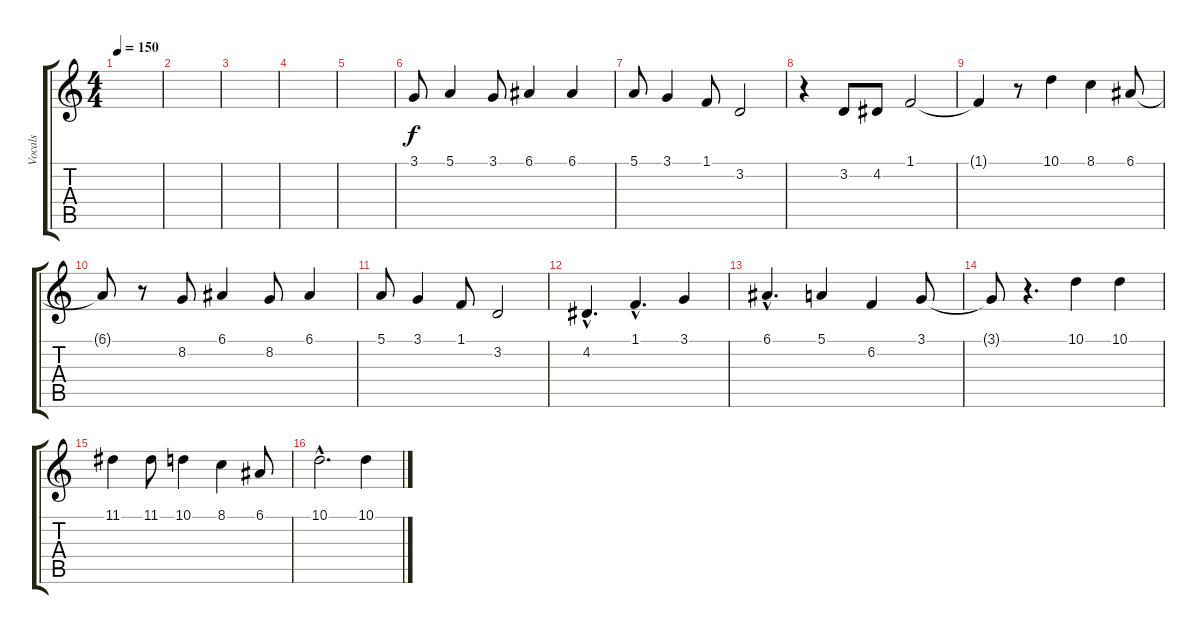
\track ("Vocals" "Vocals") {instrument lead3calliope}
\staff {score tabs}
\tuning (E4 B3 G3 D3 A2 E2) {hide}
\ts (4 4)
\tempo 150
\clef g2
\ks c
|
|
|
|
|
3.1.8 5.1.4 3.1.8 6.1.4 6.1.4 |
5.1.8 3.1.4 1.1.8 3.2.2 |
r.4 3.2.8 4.2.8 1.1.2 |
1.1{t}.4 r.8 10.1.4 8.1.4 6.1.8 |
6.1{t}.8 r.8 8.2.8 6.1.4 8.2.8 6.1.4 |
5.1.8 3.1.4 1.1.8 3.2.2 |
4.2{hac}.4{d} 1.1{hac}.4{d} 3.1.4 |
6.1{hac}.4{d} 5.1.4 6.2.4 3.1.8 |
3.1{t}.8 r.4{d} 10.1.4 10.1.4 |
11.1.4 11.1.8 10.1.4 8.1.4 6.1.8 |
10.1{hac}.2{d} 10.1.4
